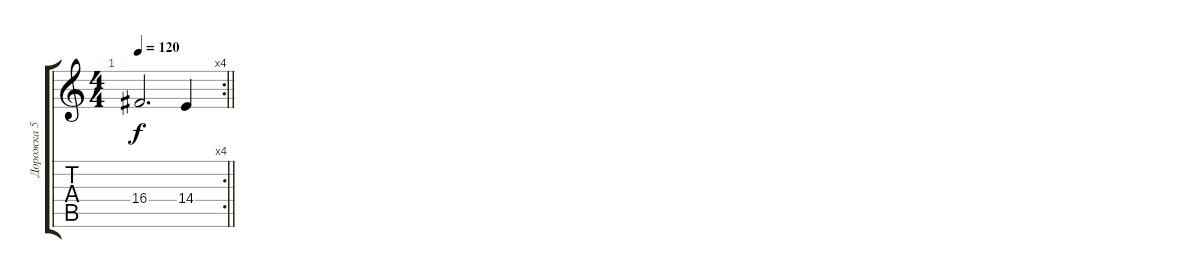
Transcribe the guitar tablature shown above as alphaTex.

\track ("Дорожка 5" "Дорожка 5") {instrument synthstrings2}
\staff {score tabs}
\tuning (E4 B3 G3 D3 A2 E2) {hide}
\rc 4
\ts (4 4)
\tempo 120
\clef g2
\barLineRight lightlight
\ks c
16.4.2{d dy f} 14.4.4
